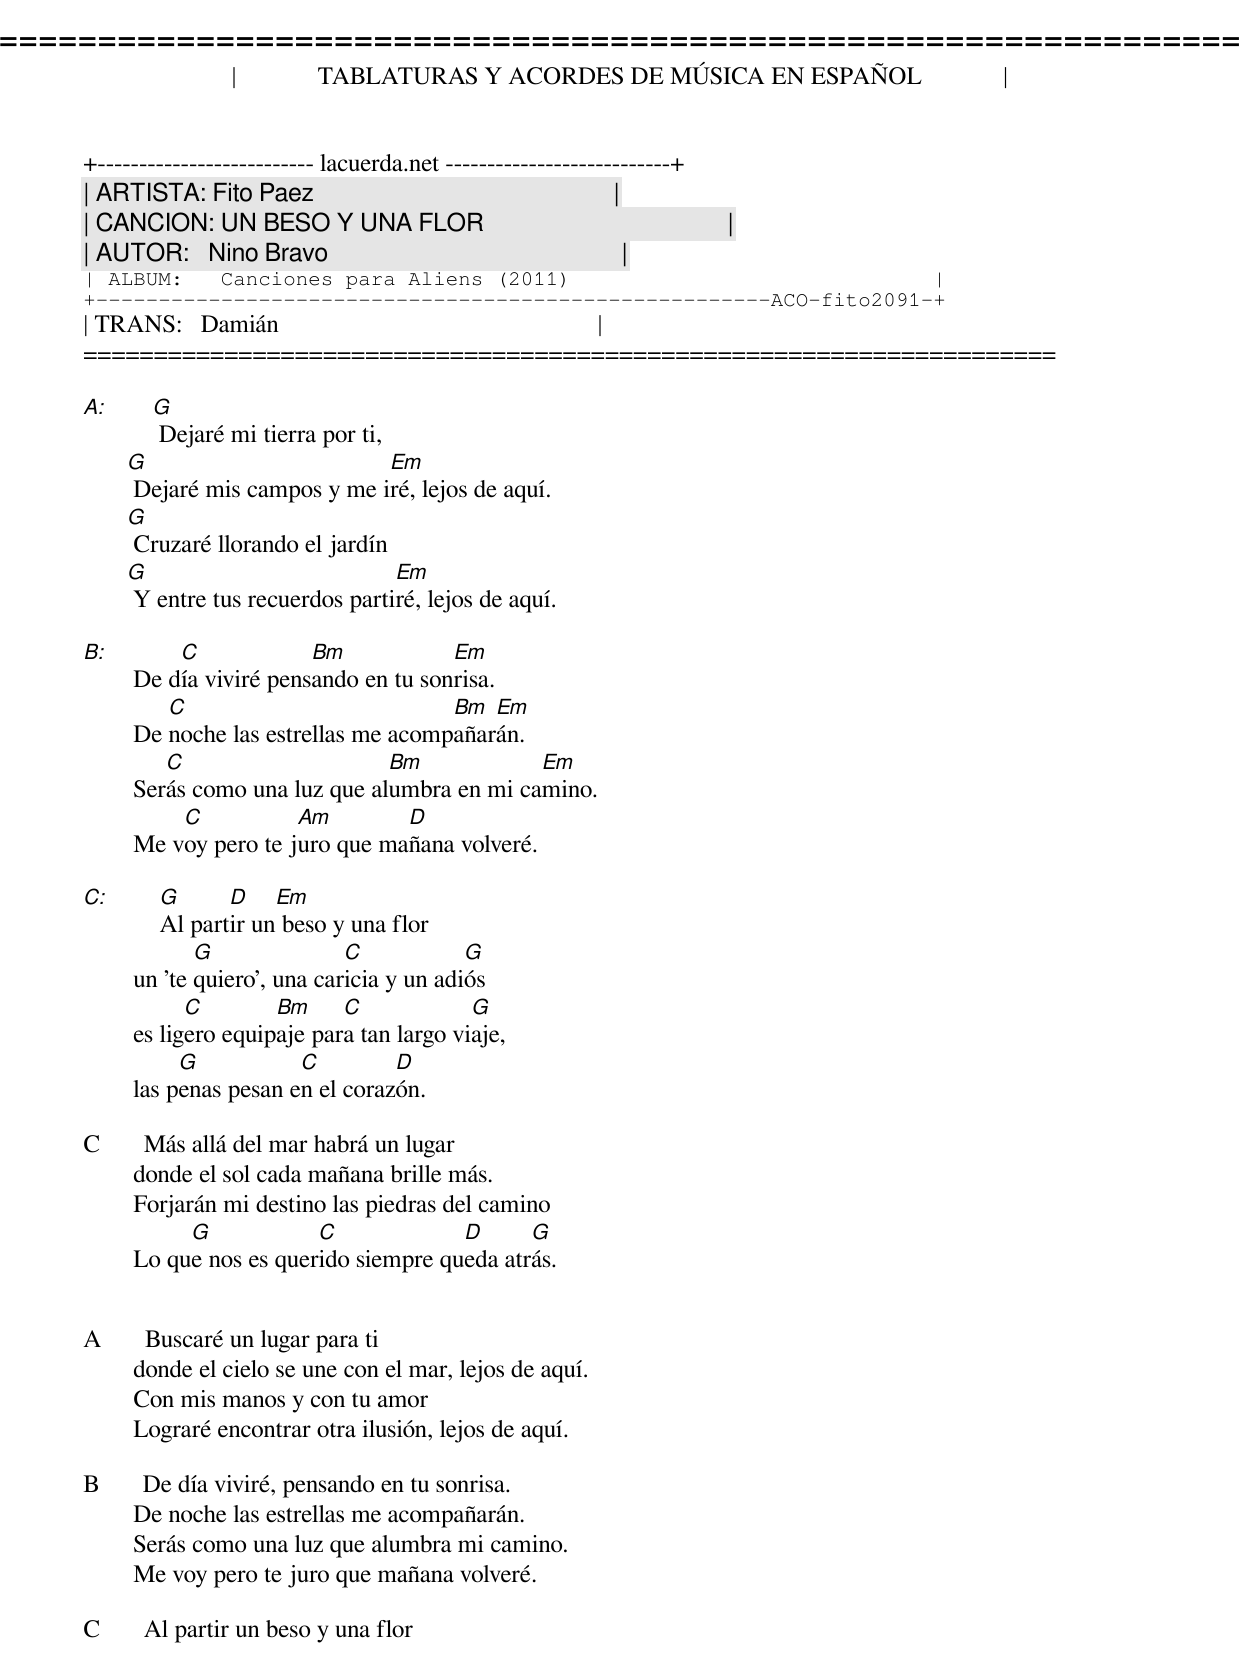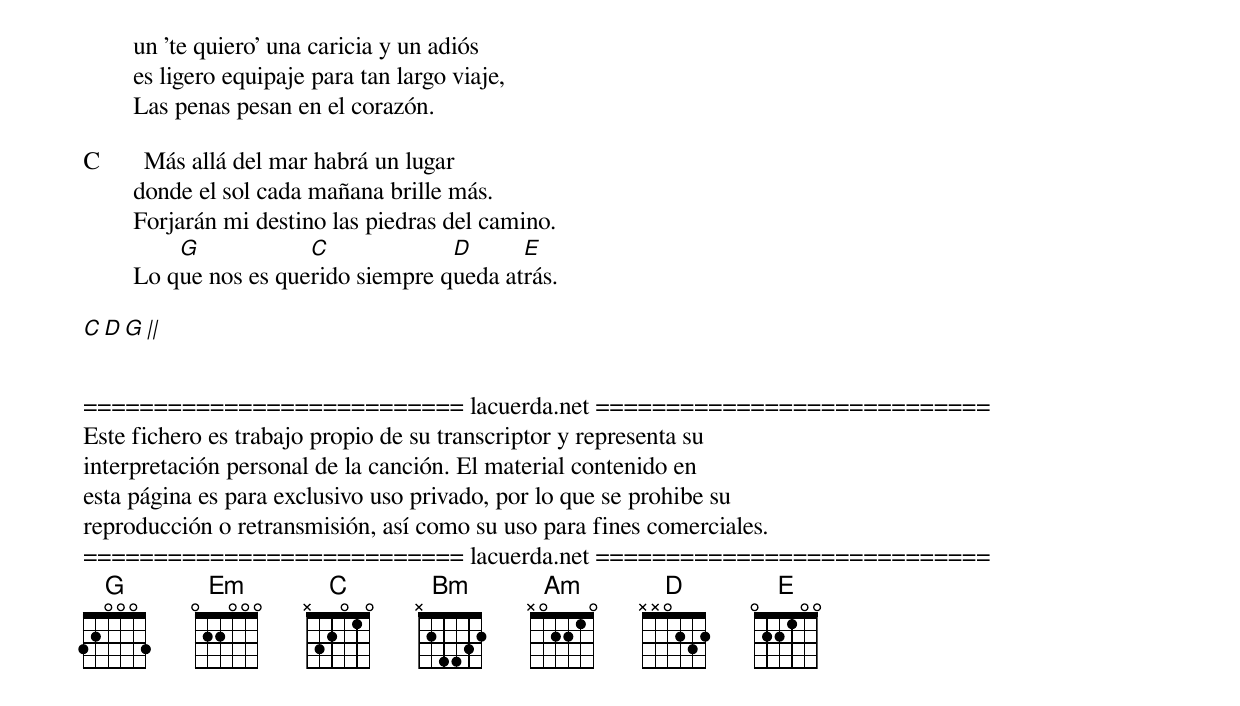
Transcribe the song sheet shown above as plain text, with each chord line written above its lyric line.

=====================================================================
|             TABLATURAS Y ACORDES DE MÚSICA EN ESPAÑOL             |
+-------------------------- lacuerda.net ---------------------------+
| ARTISTA: Fito Paez                                                |
| CANCION: UN BESO Y UNA FLOR                                       |
| AUTOR:   Nino Bravo                                               |
| ALBUM:   Canciones para Aliens (2011)                             |
+------------------------------------------------------ACO-fito2091-+
| TRANS:   Damián                                                   |
=====================================================================

A:     G
        Dejaré mi tierra por ti,
       G                        Em
        Dejaré mis campos y me iré, lejos de aquí.
       G
        Cruzaré llorando el jardín
       G                           Em
        Y entre tus recuerdos partiré, lejos de aquí.

B:          C             Bm            Em
        De día viviré pensando en tu sonrisa.
           C                           Bm  Em
        De noche las estrellas me acompañarán.
           C                     Bm            Em
        Serás como una luz que alumbra en mi camino.
            C           Am        D
        Me voy pero te juro que mañana volveré.

C:      G      D    Em
        Al partir un beso y una flor
               G               C            G
        un 'te quiero', una caricia y un adiós
              C        Bm     C             G
        es ligero equipaje para tan largo viaje,
             G           C         D
        las penas pesan en el corazón.

C       Más allá del mar habrá un lugar
        donde el sol cada mañana brille más.
        Forjarán mi destino las piedras del camino
             G            C             D      G
        Lo que nos es querido siempre queda atrás.


A       Buscaré un lugar para ti
        donde el cielo se une con el mar, lejos de aquí.
        Con mis manos y con tu amor
        Lograré encontrar otra ilusión, lejos de aquí.

B       De día viviré, pensando en tu sonrisa.
        De noche las estrellas me acompañarán.
        Serás como una luz que alumbra mi camino.
        Me voy pero te juro que mañana volveré.

C       Al partir un beso y una flor
        un 'te quiero' una caricia y un adiós
        es ligero equipaje para tan largo viaje,
        Las penas pesan en el corazón.

C       Más allá del mar habrá un lugar
        donde el sol cada mañana brille más.
        Forjarán mi destino las piedras del camino.
            G            C             D      E
        Lo que nos es querido siempre queda atrás.

        C  D  G ||


=========================== lacuerda.net ============================
Este fichero es trabajo propio de su transcriptor y representa su
interpretación personal de la canción. El material contenido en
esta página es para exclusivo uso privado, por lo que se prohibe su
reproducción o retransmisión, así como su uso para fines comerciales.
=========================== lacuerda.net ============================
